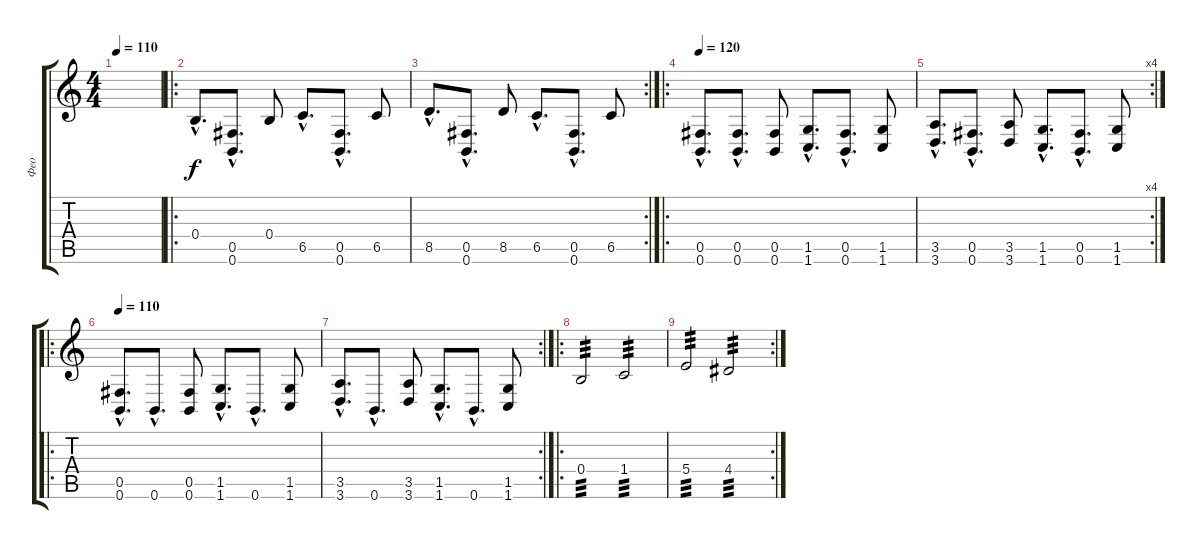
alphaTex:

\track ("Фео" "Фео") {instrument distortionguitar}
\staff {score tabs}
\tuning (Db4 Ab3 E3 B2 Gb2 B1) {hide}
\ts (4 4)
\tempo 110
\clef g2
\ks c
|
\ro
0.4{hac}.8{d} (0.5{hac} 0.6{hac}).8{d} 0.4.8 6.5{hac}.8{d} (0.5{hac} 0.6{hac}).8{d} 6.5.8 |
\rc 2
8.5{hac}.8{d} (0.5{hac} 0.6{hac}).8{d} 8.5.8 6.5{hac}.8{d} (0.5{hac} 0.6{hac}).8{d} 6.5.8 |
\ro
\tempo 120
(0.5{hac} 0.6{hac}).8{d} (0.5{hac} 0.6{hac}).8{d} (0.5 0.6).8 (1.5{hac} 1.6{hac}).8{d} (0.5{hac} 0.6{hac}).8{d} (1.5 1.6).8 |
\rc 4
(3.5{hac} 3.6{hac}).8{d} (0.5{hac} 0.6{hac}).8{d} (3.5 3.6).8 (1.5{hac} 1.6{hac}).8{d} (0.5{hac} 0.6{hac}).8{d} (1.5 1.6).8 |
\ro
\tempo 110
(0.5{hac} 0.6{hac}).8{d} 0.6{hac}.8{d} (0.5 0.6).8 (1.5{hac} 1.6{hac}).8{d} 0.6{hac}.8{d} (1.5 1.6).8 |
\rc 2
(3.5{hac} 3.6{hac}).8{d} 0.6{hac}.8{d} (3.5 3.6).8 (1.5{hac} 1.6{hac}).8{d} 0.6{hac}.8{d} (1.5 1.6).8 |
\ro
0.4.2{tp 3} 1.4.2{tp 3} |
\rc 2
5.4.2{tp 3} 4.4.2{tp 3}
